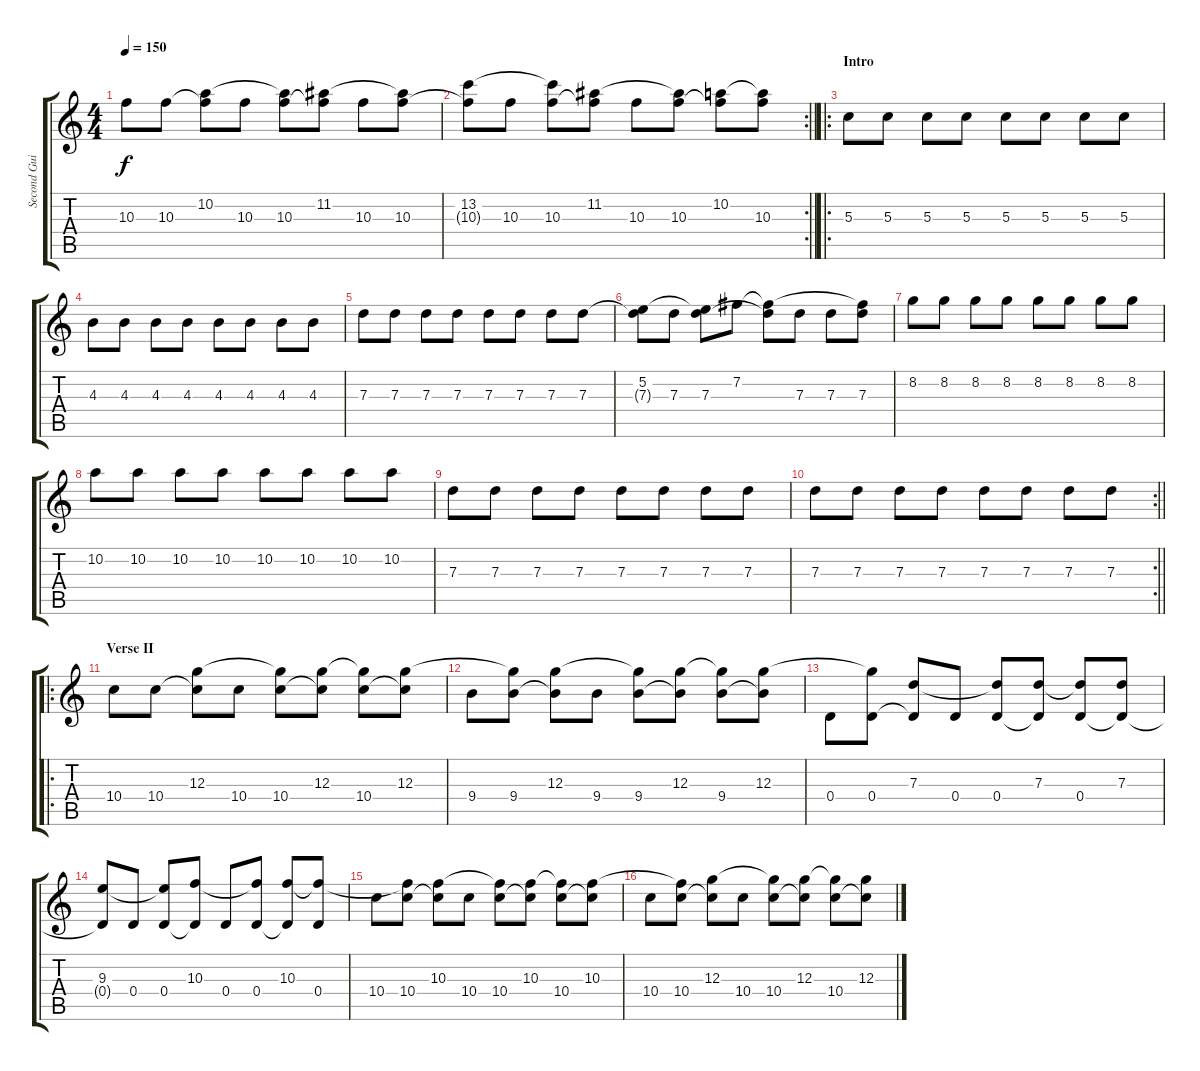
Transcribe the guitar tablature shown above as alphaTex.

\track ("Second Guitar" "Second Gui") {instrument acousticguitarsteel}
\staff {score tabs}
\tuning (E4 B3 G3 D3 A2 E2) {hide}
\ts (4 4)
\tempo 150
\clef g2
\ks c
10.3.8{dy f} 10.3.8 (10.2 10.3{t}).8 10.3.8 (10.2{t} 10.3).8 (11.2 10.3{t}).8 10.3.8 (11.2{t} 10.3).8 |
\rc 2
\barLineRight lightlight
(13.2 10.3{t}).8 10.3.8 (13.2{t} 10.3).8 (11.2 10.3{t}).8 10.3.8 (11.2{t} 10.3).8 (10.2 10.3{t}).8 (10.2{t} 10.3).8 |
\ro
\section ("" "Intro")
5.3.8 5.3.8 5.3.8 5.3.8 5.3.8 5.3.8 5.3.8 5.3.8 |
4.3.8 4.3.8 4.3.8 4.3.8 4.3.8 4.3.8 4.3.8 4.3.8 |
7.3.8 7.3.8 7.3.8 7.3.8 7.3.8 7.3.8 7.3.8 7.3.8 |
(5.2 7.3{t}).8 7.3.8 (5.2{t} 7.3).8 7.2.8 (7.2{t} 7.3{t}).8 7.3.8 7.3.8 (7.2{t} 7.3).8 |
8.2.8 8.2.8 8.2.8 8.2.8 8.2.8 8.2.8 8.2.8 8.2.8 |
10.2.8 10.2.8 10.2.8 10.2.8 10.2.8 10.2.8 10.2.8 10.2.8 |
7.3.8 7.3.8 7.3.8 7.3.8 7.3.8 7.3.8 7.3.8 7.3.8 |
\rc 2
\barLineRight lightlight
7.3.8 7.3.8 7.3.8 7.3.8 7.3.8 7.3.8 7.3.8 7.3.8 |
\ro
\section ("" "Verse II")
10.4.8{volume 11 instrument electricguitarclean} 10.4.8 (12.3 10.4{t}).8 10.4.8 (12.3{t} 10.4).8 (12.3 10.4{t}).8 (12.3{t} 10.4).8 (12.3 10.4{t}).8 |
9.4.8 (12.3{t} 9.4).8 (12.3 9.4{t}).8 9.4.8 (12.3{t} 9.4).8 (12.3 9.4{t}).8 (12.3{t} 9.4).8 (12.3 9.4{t}).8 |
0.4.8 (12.3{t} 0.4).8 (7.3 0.4{t}).8 0.4.8 (7.3{t} 0.4).8 (7.3 0.4{t}).8 (7.3{t} 0.4).8 (7.3 0.4{t}).8 |
(9.3 0.4{t}).8 0.4.8 (9.3{t} 0.4).8 (10.3 0.4{t}).8 0.4.8 (10.3{t} 0.4).8 (10.3 0.4{t}).8 (10.3{t} 0.4).8 |
10.4.8 (10.3{t} 10.4).8 (10.3 10.4{t}).8 10.4.8 (10.3{t} 10.4).8 (10.3 10.4{t}).8 (10.3{t} 10.4).8 (10.3 10.4{t}).8 |
10.4.8 (10.3{t} 10.4).8 (12.3 10.4{t}).8 10.4.8 (12.3{t} 10.4).8 (12.3 10.4{t}).8 (12.3{t} 10.4).8 (12.3 10.4{t}).8
